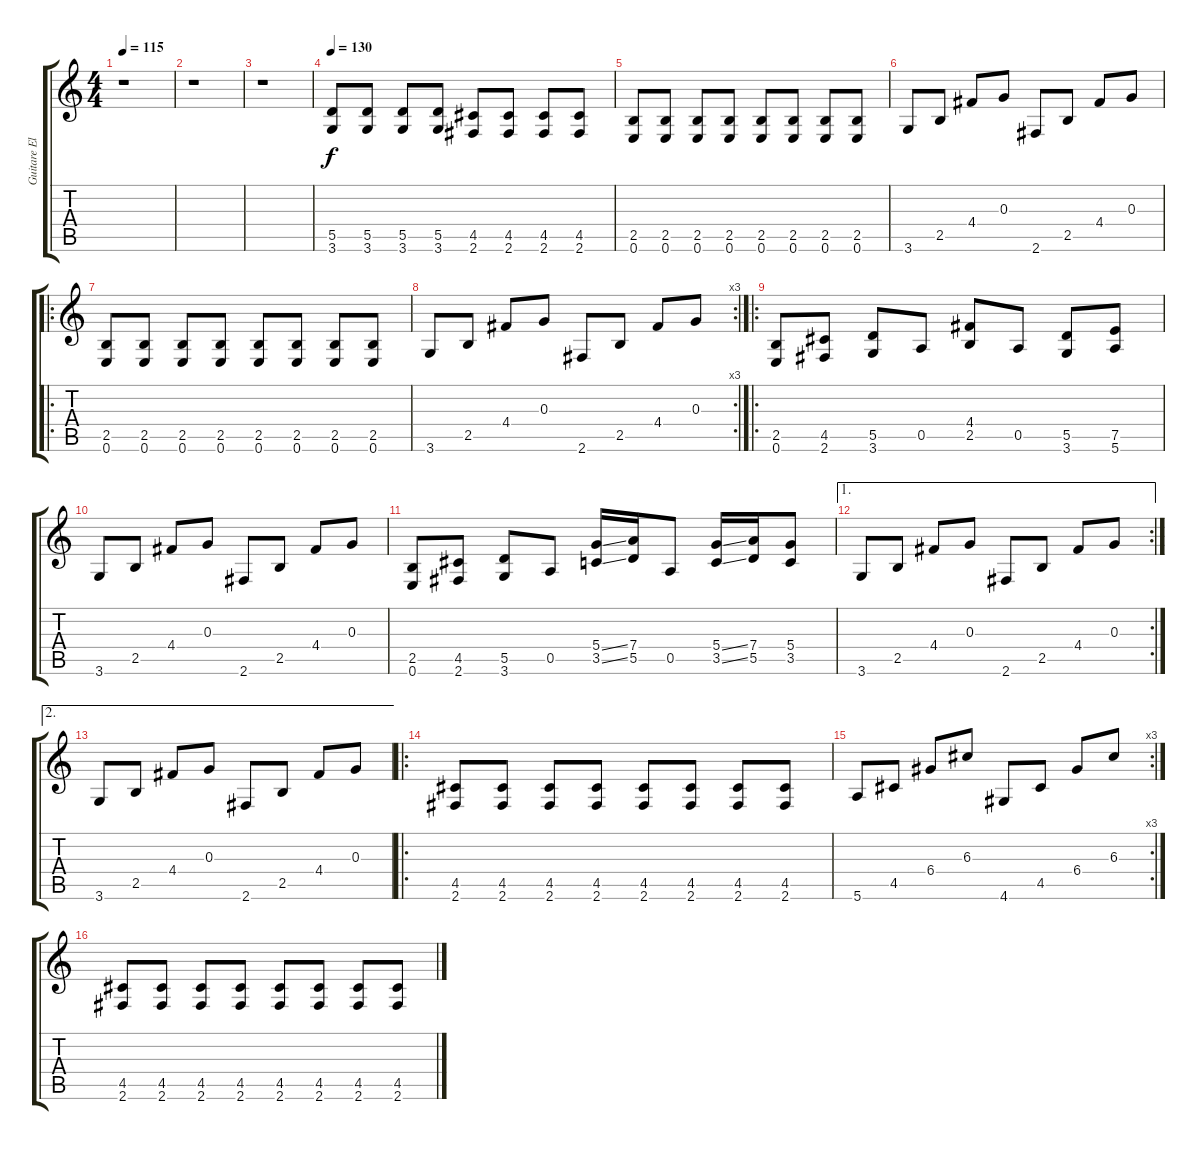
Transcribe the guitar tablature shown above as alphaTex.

\track ("Guitare Electrique" "Guitare El") {instrument distortionguitar}
\staff {score tabs}
\tuning (E4 B3 G3 D3 A2 E2) {hide}
\ts (4 4)
\tempo 115
\clef g2
\ks c
r.1{dy f} |
r.1 |
r.1 |
\tempo 130
(5.5 3.6).8 (5.5 3.6).8 (5.5 3.6).8 (5.5 3.6).8 (4.5 2.6).8 (4.5 2.6).8 (4.5 2.6).8 (4.5 2.6).8 |
(2.5 0.6).8 (2.5 0.6).8 (2.5 0.6).8 (2.5 0.6).8 (2.5 0.6).8 (2.5 0.6).8 (2.5 0.6).8 (2.5 0.6).8 |
3.6.8 2.5.8 4.4.8 0.3.8 2.6.8 2.5.8 4.4.8 0.3.8 |
\ro
(2.5 0.6).8 (2.5 0.6).8 (2.5 0.6).8 (2.5 0.6).8 (2.5 0.6).8 (2.5 0.6).8 (2.5 0.6).8 (2.5 0.6).8 |
\rc 3
3.6.8 2.5.8 4.4.8 0.3.8 2.6.8 2.5.8 4.4.8 0.3.8 |
\ro
(2.5 0.6).8 (4.5 2.6).8 (5.5 3.6).8 0.5.8 (4.4 2.5).8 0.5.8 (5.5 3.6).8 (7.5 5.6).8 |
3.6.8 2.5.8 4.4.8 0.3.8 2.6.8 2.5.8 4.4.8 0.3.8 |
(2.5 0.6).8 (4.5 2.6).8 (5.5 3.6).8 0.5.8 (5.4{ss} 3.5{ss}).16 (7.4 5.5).16 0.5.8 (5.4{ss} 3.5{ss}).16 (7.4 5.5).16 (5.4 3.5).8 |
\ae 1
\rc 2
3.6.8 2.5.8 4.4.8 0.3.8 2.6.8 2.5.8 4.4.8 0.3.8 |
\ae 2
3.6.8 2.5.8 4.4.8 0.3.8 2.6.8 2.5.8 4.4.8 0.3.8 |
\ro
(4.5 2.6).8 (4.5 2.6).8 (4.5 2.6).8 (4.5 2.6).8 (4.5 2.6).8 (4.5 2.6).8 (4.5 2.6).8 (4.5 2.6).8 |
\rc 3
5.6.8 4.5.8 6.4.8 6.3.8 4.6.8 4.5.8 6.4.8 6.3.8 |
(4.5 2.6).8 (4.5 2.6).8 (4.5 2.6).8 (4.5 2.6).8 (4.5 2.6).8 (4.5 2.6).8 (4.5 2.6).8 (4.5 2.6).8
